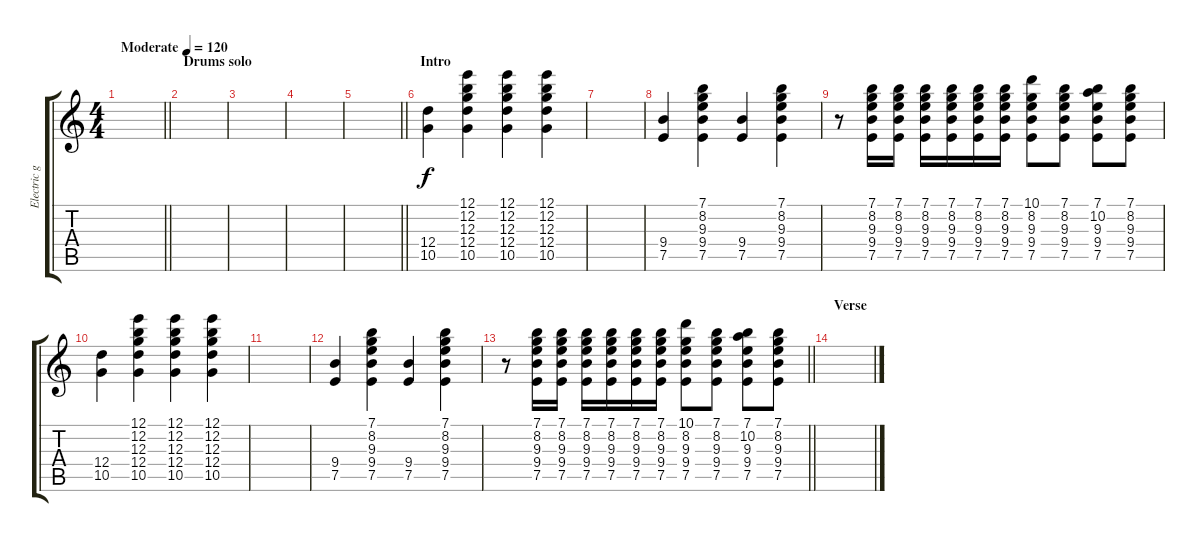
\track ("Electric guitar clean" "Electric g") {instrument electricguitarclean}
\staff {score tabs}
\tuning (E4 B3 G3 D3 A2 E2) {hide}
\ts (4 4)
\tempo (120 "Moderate")
\clef g2
\barLineRight lightlight
\ks c
|
\section ("" "Drums solo")
|
|
|
\barLineRight lightlight
|
\section ("" "Intro")
(12.4 10.5).4 (12.1 12.2 12.3 12.4 10.5).4 (12.1 12.2 12.3 12.4 10.5).4 (12.1 12.2 12.3 12.4 10.5).4 |
|
(9.4 7.5).4 (7.1 8.2 9.3 9.4 7.5).4 (9.4 7.5).4 (7.1 8.2 9.3 9.4 7.5).4 |
r.8 (7.1 8.2 9.3 9.4 7.5).16 (7.1 8.2 9.3 9.4 7.5).16 (7.1 8.2 9.3 9.4 7.5).16 (7.1 8.2 9.3 9.4 7.5).16 (7.1 8.2 9.3 9.4 7.5).16 (7.1 8.2 9.3 9.4 7.5).16 (10.1 8.2 9.3 9.4 7.5).8 (7.1 8.2 9.3 9.4 7.5).8 (7.1 10.2 9.3 9.4 7.5).8 (7.1 8.2 9.3 9.4 7.5).8 |
(12.4 10.5).4 (12.1 12.2 12.3 12.4 10.5).4 (12.1 12.2 12.3 12.4 10.5).4 (12.1 12.2 12.3 12.4 10.5).4 |
|
(9.4 7.5).4 (7.1 8.2 9.3 9.4 7.5).4 (9.4 7.5).4 (7.1 8.2 9.3 9.4 7.5).4 |
\barLineRight lightlight
r.8 (7.1 8.2 9.3 9.4 7.5).16 (7.1 8.2 9.3 9.4 7.5).16 (7.1 8.2 9.3 9.4 7.5).16 (7.1 8.2 9.3 9.4 7.5).16 (7.1 8.2 9.3 9.4 7.5).16 (7.1 8.2 9.3 9.4 7.5).16 (10.1 8.2 9.3 9.4 7.5).8 (7.1 8.2 9.3 9.4 7.5).8 (7.1 10.2 9.3 9.4 7.5).8 (7.1 8.2 9.3 9.4 7.5).8 |
\section ("" "Verse")
